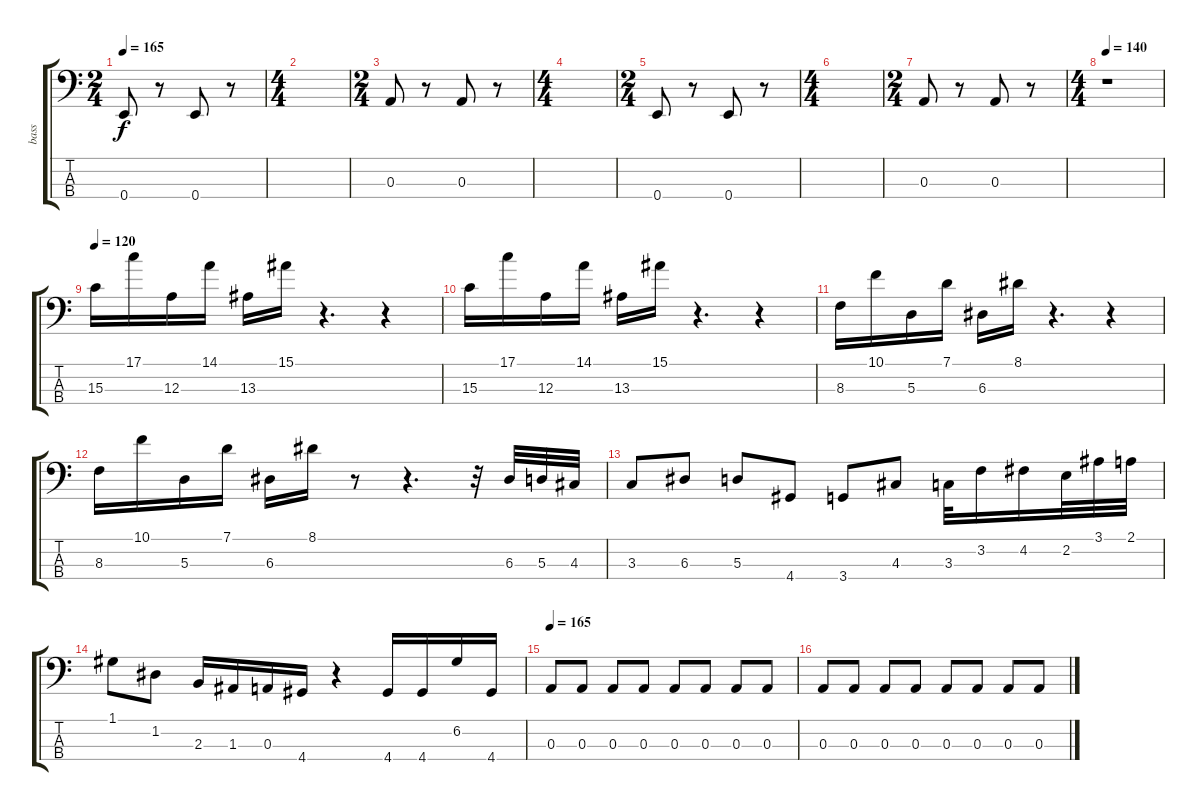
\track ("bass" "bass") {instrument electricbasspick}
\staff {score tabs}
\tuning (G2 D2 A1 E1) {hide}
\ts (2 4)
\tempo 165
\clef f4
\ks c
0.4.8{dy f} r.8 0.4.8 r.8 |
\ts (4 4)
|
\ts (2 4)
0.3.8 r.8 0.3.8 r.8 |
\ts (4 4)
|
\ts (2 4)
0.4.8 r.8 0.4.8 r.8 |
\ts (4 4)
|
\ts (2 4)
0.3.8 r.8 0.3.8 r.8 |
\ts (4 4)
\tempo 140
r.1 |
\tempo 120
15.3.16 17.1.16 12.3.16 14.1.16 13.3.16 15.1.16 r.4{d} r.4 |
15.3.16 17.1.16 12.3.16 14.1.16 13.3.16 15.1.16 r.4{d} r.4 |
8.3.16 10.1.16 5.3.16 7.1.16 6.3.16 8.1.16 r.4{d} r.4 |
8.3.16 10.1.16 5.3.16 7.1.16 6.3.16 8.1.16 r.8 r.4{d} r.32 6.3.32 5.3.32 4.3.32 |
3.3.8 6.3.8 5.3.8 4.4.8 3.4.8 4.3.8 3.3.32 3.2.16 4.2.16 2.2.32 3.1.32 2.1.32 |
1.1.8 1.2.8 2.3.16 1.3.16 0.3.16 4.4.16 r.4 4.4.16 4.4.16 6.2.16 4.4.16 |
\tempo 165
0.3.8 0.3.8 0.3.8 0.3.8 0.3.8 0.3.8 0.3.8 0.3.8 |
0.3.8 0.3.8 0.3.8 0.3.8 0.3.8 0.3.8 0.3.8 0.3.8
